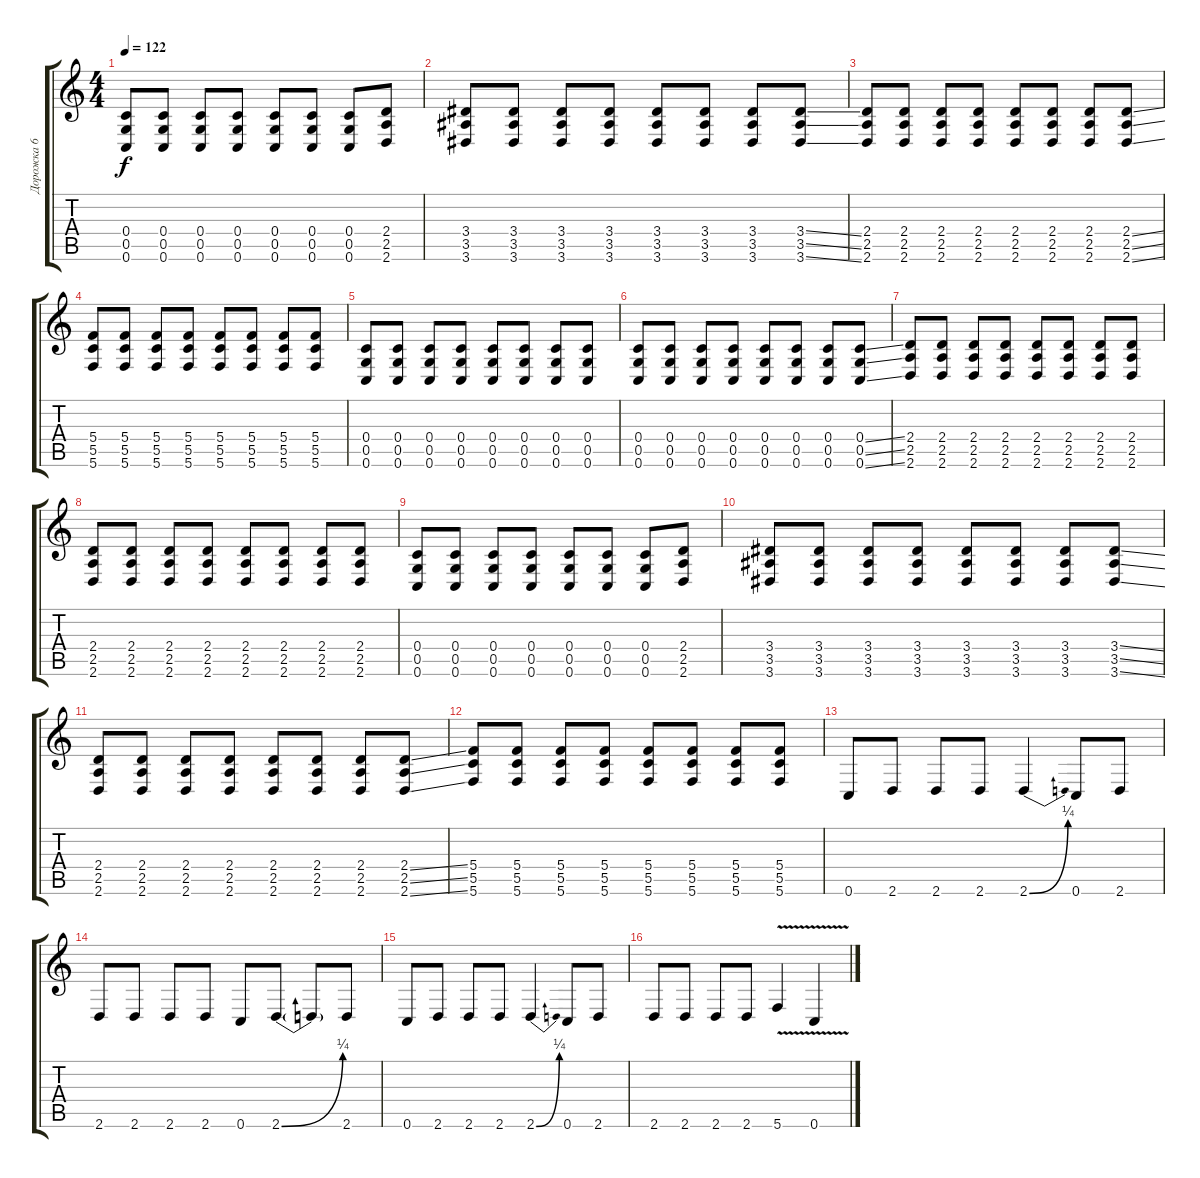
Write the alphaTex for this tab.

\track ("Дорожка 6" "Дорожка 6") {instrument overdrivenguitar}
\staff {score tabs}
\tuning (D4 A3 F3 C3 G2 C2) {hide}
\ts (4 4)
\tempo 122
\clef g2
\ks c
(0.4 0.5 0.6).8{dy f} (0.4 0.5 0.6).8 (0.4 0.5 0.6).8 (0.4 0.5 0.6).8 (0.4 0.5 0.6).8 (0.4 0.5 0.6).8 (0.4 0.5 0.6).8 (2.4 2.5 2.6).8 |
(3.4 3.5 3.6).8 (3.4 3.5 3.6).8 (3.4 3.5 3.6).8 (3.4 3.5 3.6).8 (3.4 3.5 3.6).8 (3.4 3.5 3.6).8 (3.4 3.5 3.6).8 (3.4{ss} 3.5{ss} 3.6{ss}).8 |
(2.4 2.5 2.6).8 (2.4 2.5 2.6).8 (2.4 2.5 2.6).8 (2.4 2.5 2.6).8 (2.4 2.5 2.6).8 (2.4 2.5 2.6).8 (2.4 2.5 2.6).8 (2.4{ss} 2.5{ss} 2.6{ss}).8 |
(5.4 5.5 5.6).8 (5.4 5.5 5.6).8 (5.4 5.5 5.6).8 (5.4 5.5 5.6).8 (5.4 5.5 5.6).8 (5.4 5.5 5.6).8 (5.4 5.5 5.6).8 (5.4 5.5 5.6).8 |
(0.4 0.5 0.6).8 (0.4 0.5 0.6).8 (0.4 0.5 0.6).8 (0.4 0.5 0.6).8 (0.4 0.5 0.6).8 (0.4 0.5 0.6).8 (0.4 0.5 0.6).8 (0.4 0.5 0.6).8 |
(0.4 0.5 0.6).8 (0.4 0.5 0.6).8 (0.4 0.5 0.6).8 (0.4 0.5 0.6).8 (0.4 0.5 0.6).8 (0.4 0.5 0.6).8 (0.4 0.5 0.6).8 (0.4{ss} 0.5{ss} 0.6{ss}).8 |
(2.4 2.5 2.6).8 (2.4 2.5 2.6).8 (2.4 2.5 2.6).8 (2.4 2.5 2.6).8 (2.4 2.5 2.6).8 (2.4 2.5 2.6).8 (2.4 2.5 2.6).8 (2.4 2.5 2.6).8 |
(2.4 2.5 2.6).8 (2.4 2.5 2.6).8 (2.4 2.5 2.6).8 (2.4 2.5 2.6).8 (2.4 2.5 2.6).8 (2.4 2.5 2.6).8 (2.4 2.5 2.6).8 (2.4 2.5 2.6).8 |
(0.4 0.5 0.6).8 (0.4 0.5 0.6).8 (0.4 0.5 0.6).8 (0.4 0.5 0.6).8 (0.4 0.5 0.6).8 (0.4 0.5 0.6).8 (0.4 0.5 0.6).8 (2.4 2.5 2.6).8 |
(3.4 3.5 3.6).8 (3.4 3.5 3.6).8 (3.4 3.5 3.6).8 (3.4 3.5 3.6).8 (3.4 3.5 3.6).8 (3.4 3.5 3.6).8 (3.4 3.5 3.6).8 (3.4{ss} 3.5{ss} 3.6{ss}).8 |
(2.4 2.5 2.6).8 (2.4 2.5 2.6).8 (2.4 2.5 2.6).8 (2.4 2.5 2.6).8 (2.4 2.5 2.6).8 (2.4 2.5 2.6).8 (2.4 2.5 2.6).8 (2.4{ss} 2.5{ss} 2.6{ss}).8 |
(5.4 5.5 5.6).8 (5.4 5.5 5.6).8 (5.4 5.5 5.6).8 (5.4 5.5 5.6).8 (5.4 5.5 5.6).8 (5.4 5.5 5.6).8 (5.4 5.5 5.6).8 (5.4 5.5 5.6).8 |
0.6.8 2.6.8 2.6.8 2.6.8 2.6{be (bend 0 0 60 1)}.4 0.6.8 2.6.8 |
2.6.8 2.6.8 2.6.8 2.6.8 0.6.8 2.6{be (bend 0 0 60 1)}.8 2.6{t}.8 2.6.8 |
0.6.8 2.6.8 2.6.8 2.6.8 2.6{be (bend 0 0 60 1)}.4 0.6.8 2.6.8 |
2.6.8 2.6.8 2.6.8 2.6.8 5.6{v}.4 0.6{v}.4
